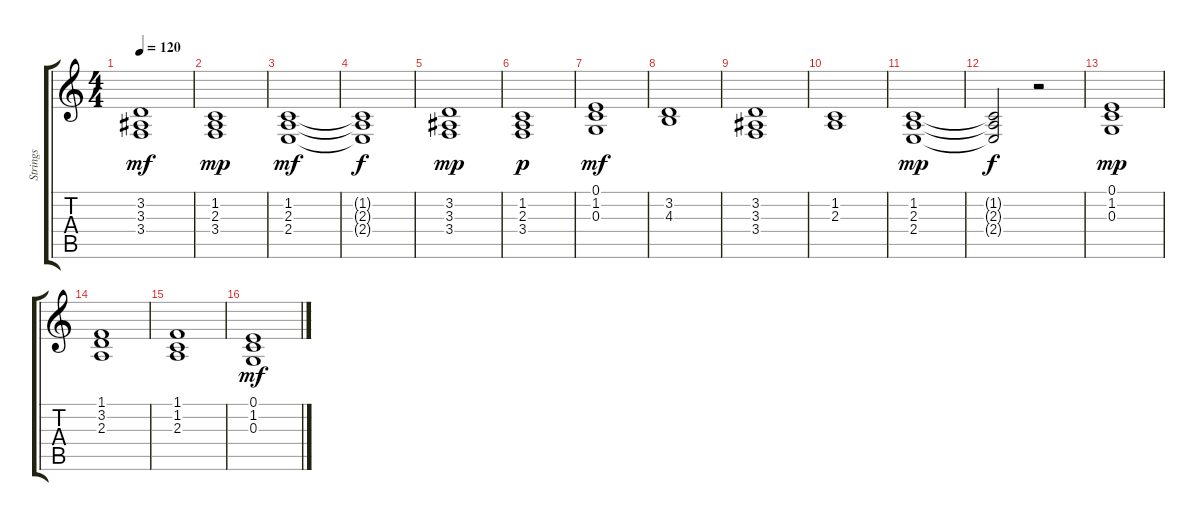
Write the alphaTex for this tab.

\track ("Strings" "Strings") {instrument stringensemble2}
\staff {score tabs}
\tuning (E4 B3 G3 D3 A2 E2) {hide}
\ts (4 4)
\tempo 120
\clef g2
\ks c
(3.2 3.3 3.4).1{dy mf} |
(1.2 2.3 3.4).1{dy mp} |
(1.2 2.3 2.4).1{dy mf} |
(1.2{t} 2.3{t} 2.4{t}).1{dy f} |
(3.2 3.3 3.4).1{dy mp} |
(1.2 2.3 3.4).1{dy p} |
(0.1 1.2 0.3).1{dy mf} |
(3.2 4.3).1 |
(3.2 3.3 3.4).1 |
(1.2 2.3).1 |
(1.2 2.3 2.4).1{dy mp} |
(1.2{t} 2.3{t} 2.4{t}).2{dy f} r.2 |
(0.1 1.2 0.3).1{dy mp} |
(1.1 3.2 2.3).1 |
(1.1 1.2 2.3).1 |
(0.1 1.2 0.3).1{dy mf}
